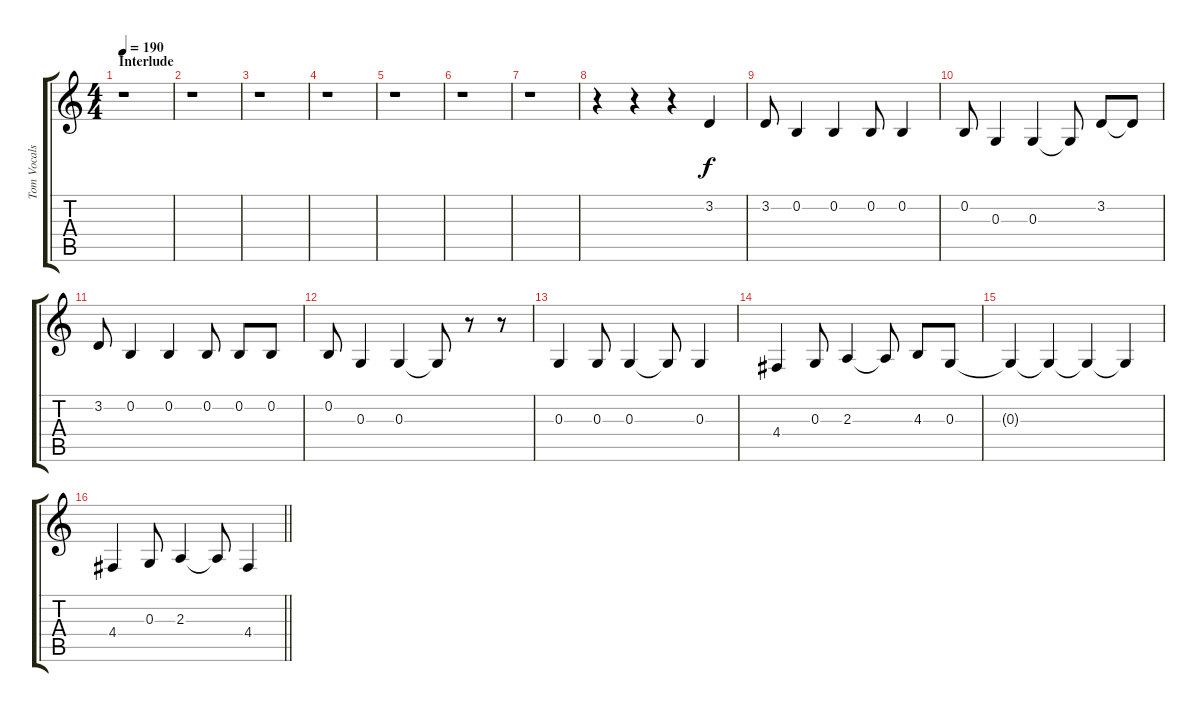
\track ("Tom Vocals" "Tom Vocals") {instrument electricpiano2}
\staff {score tabs}
\tuning (E4 B3 G3 D3 A2 E2) {hide}
\ts (4 4)
\section ("" "Interlude")
\tempo 190
\clef g2
\ks c
r.1{dy f} |
r.1 |
r.1 |
r.1 |
r.1 |
r.1 |
r.1 |
r.4 r.4 r.4 3.2.4 |
3.2.8 0.2.4 0.2.4 0.2.8 0.2.4 |
0.2.8 0.3.4 0.3.4 0.3{t}.8 3.2.8 3.2{t}.8 |
3.2.8 0.2.4 0.2.4 0.2.8 0.2.8 0.2.8 |
0.2.8 0.3.4 0.3.4 0.3{t}.8 r.8 r.8 |
0.3.4 0.3.8 0.3.4 0.3{t}.8 0.3.4 |
4.4.4 0.3.8 2.3.4 2.3{t}.8 4.3.8 0.3.8 |
0.3{t}.4 0.3{t}.4 0.3{t}.4 0.3{t}.4 |
\barLineRight lightlight
4.4.4 0.3.8 2.3.4 2.3{t}.8 4.4.4
